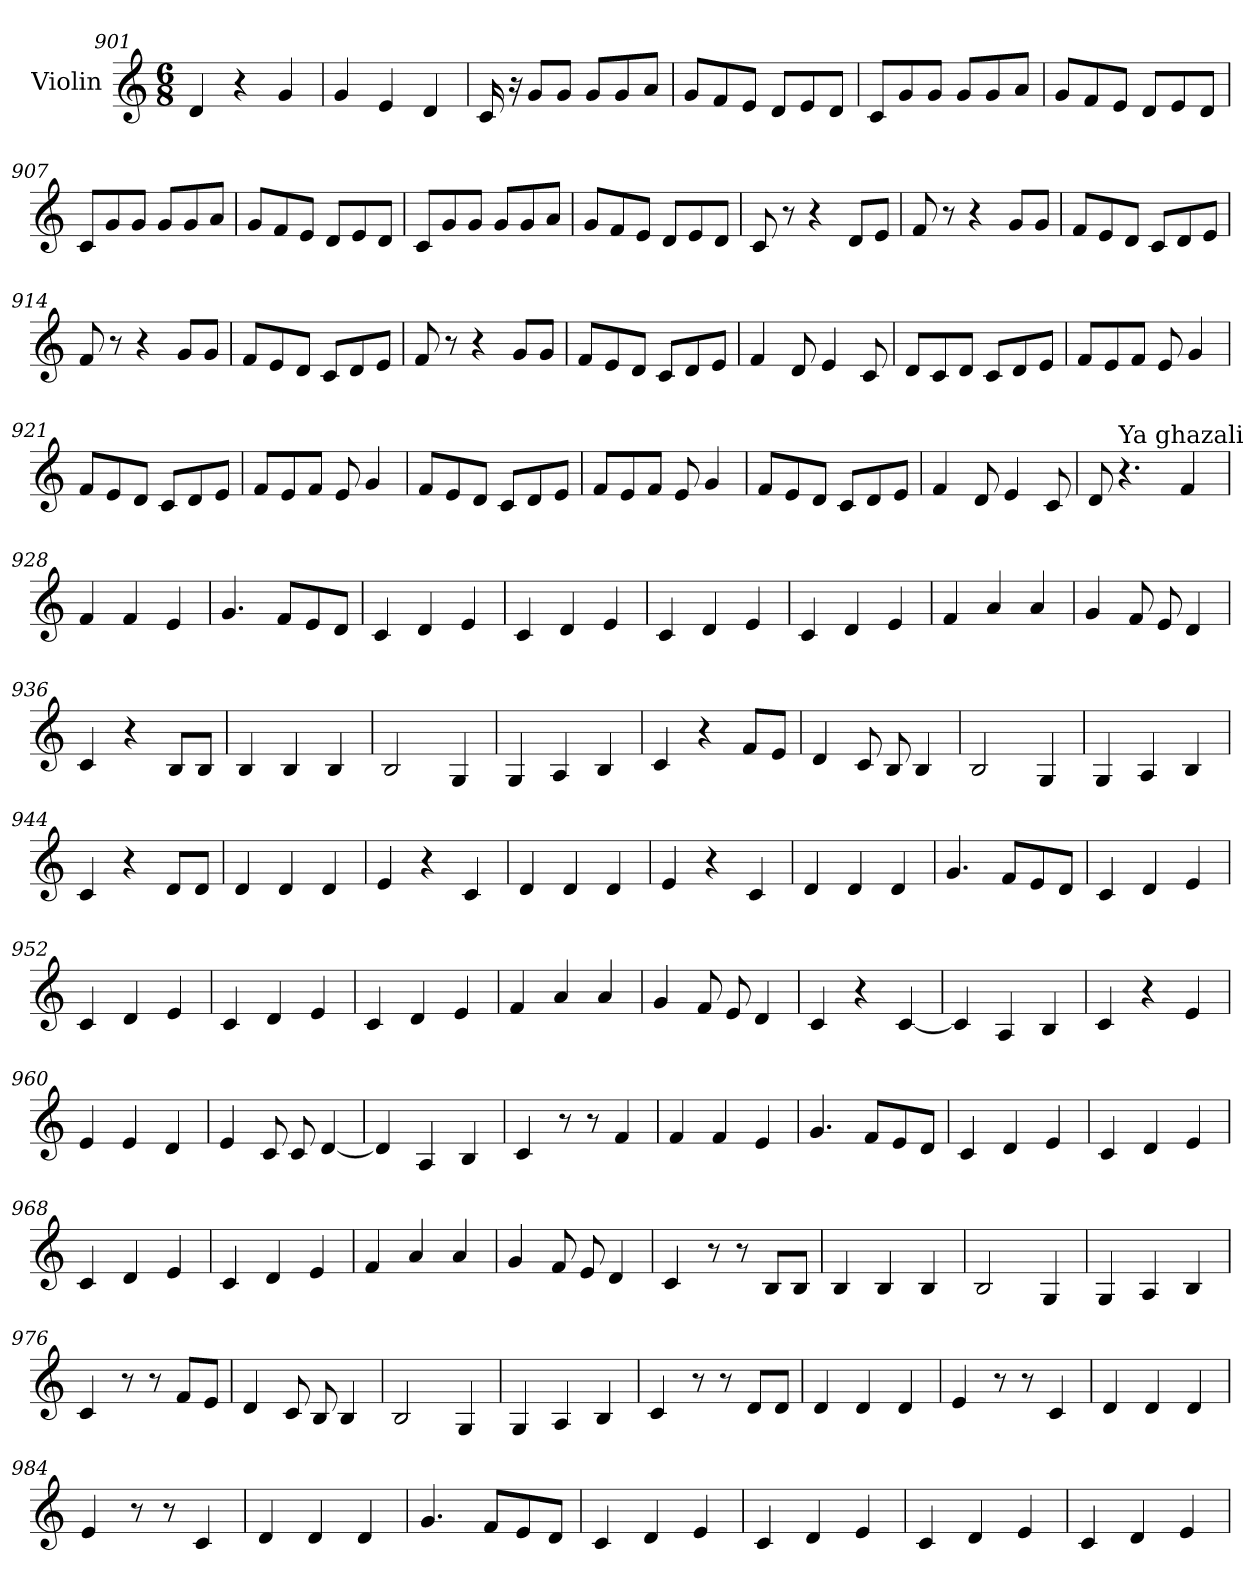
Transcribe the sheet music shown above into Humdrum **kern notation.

**kern
*part1
*staff1
*I"Violin
*clefG2
*k[]
*M6/8
=901
4d/
4r
4g/
=902
4g/
4e/
4d/
=903
16c/
16r
8g/L
8g/J
8g/L
8g/
8a/J
=904
8g/L
8f/
8e/J
8d/L
8e/
8d/J
!!LO:LB:g=z
=905
8c/L
8g/
8g/J
8g/L
8g/
8a/J
=906
8g/L
8f/
8e/J
8d/L
8e/
8d/J
=907
8c/L
8g/
8g/J
8g/L
8g/
8a/J
=908
8g/L
8f/
8e/J
8d/L
8e/
8d/J
=909
8c/L
8g/
8g/J
8g/L
8g/
8a/J
!!LO:LB:g=z
=910
8g/L
8f/
8e/J
8d/L
8e/
8d/J
=911
8c/
8r
4r
8d/L
8e/J
=912
8f/
8r
4r
8g/L
8g/J
=913
8f/L
8e/
8d/J
8c/L
8d/
8e/J
=914
8f/
8r
4r
8g/L
8g/J
!!LO:LB:g=z
=915
8f/L
8e/
8d/J
8c/L
8d/
8e/J
=916
8f/
8r
4r
8g/L
8g/J
=917
8f/L
8e/
8d/J
8c/L
8d/
8e/J
=918
4f/
8d/
4e/
8c/
=919
8d/L
8c/
8d/J
8c/L
8d/
8e/J
!!LO:LB:g=z
=920
8f/L
8e/
8f/J
8e/
4g/
=921
8f/L
8e/
8d/J
8c/L
8d/
8e/J
=922
8f/L
8e/
8f/J
8e/
4g/
=923
8f/L
8e/
8d/J
8c/L
8d/
8e/J
=924
8f/L
8e/
8f/J
8e/
4g/
!!LO:LB:g=z
=925
8f/L
8e/
8d/J
8c/L
8d/
8e/J
=926
4f/
8d/
4e/
8c/
=927
*MM160
8d/
!LO:TX:a:t=Ya ghazali
4.r
4f/
=928
4f/
4f/
4e/
=929
4.g/
8f/L
8e/
8d/J
=930
4c/
4d/
4e/
!!LO:LB:g=z
=931
4c/
4d/
4e/
=932
4c/
4d/
4e/
=933
4c/
4d/
4e/
=934
4f/
4a/
4a/
=935
4g/
8f/
8e/
4d/
=936
4c/
4r
8B/L
8B/J
=937
4B/
4B/
4B/
!!LO:LB:g=z
=938
2B/
4G/
=939
4G/
4A/
4B/
=940
4c/
4r
8f/L
8e/J
=941
4d/
8c/
8B/
4B/
=942
2B/
4G/
=943
4G/
4A/
4B/
=944
4c/
4r
8d/L
8d/J
!!LO:PB:g=z
=945
4d/
4d/
4d/
=946
4e/
4r
4c/
=947
4d/
4d/
4d/
=948
4e/
4r
4c/
=949
4d/
4d/
4d/
=950
4.g/
8f/L
8e/
8d/J
=951
4c/
4d/
4e/
!!LO:LB:g=z
=952
4c/
4d/
4e/
=953
4c/
4d/
4e/
=954
4c/
4d/
4e/
=955
4f/
4a/
4a/
=956
4g/
8f/
8e/
4d/
=957
4c/
4r
[4c/
=958
4c/]
4A/
4B/
!!LO:LB:g=z
=959
4c/
4r
4e/
=960
4e/
4e/
4d/
=961
4e/
8c/
8c/
[4d/
=962
4d/]
4A/
4B/
=963
4c/
8r
8r
4f/
=964
4f/
4f/
4e/
=965
4.g/
8f/L
8e/
8d/J
!!LO:LB:g=z
=966
4c/
4d/
4e/
=967
4c/
4d/
4e/
=968
4c/
4d/
4e/
=969
4c/
4d/
4e/
=970
4f/
4a/
4a/
=971
4g/
8f/
8e/
4d/
=972
4c/
8r
8r
8B/L
8B/J
!!LO:LB:g=z
=973
4B/
4B/
4B/
=974
2B/
4G/
=975
4G/
4A/
4B/
=976
4c/
8r
8r
8f/L
8e/J
=977
4d/
8c/
8B/
4B/
=978
2B/
4G/
=979
4G/
4A/
4B/
!!LO:LB:g=z
=980
4c/
8r
8r
8d/L
8d/J
=981
4d/
4d/
4d/
=982
4e/
8r
8r
4c/
=983
4d/
4d/
4d/
=984
4e/
8r
8r
4c/
=985
4d/
4d/
4d/
=986
4.g/
8f/L
8e/
8d/J
!!LO:LB:g=z
=987
4c/
4d/
4e/
=988
4c/
4d/
4e/
=989
4c/
4d/
4e/
=990
4c/
4d/
4e/
=
*-
